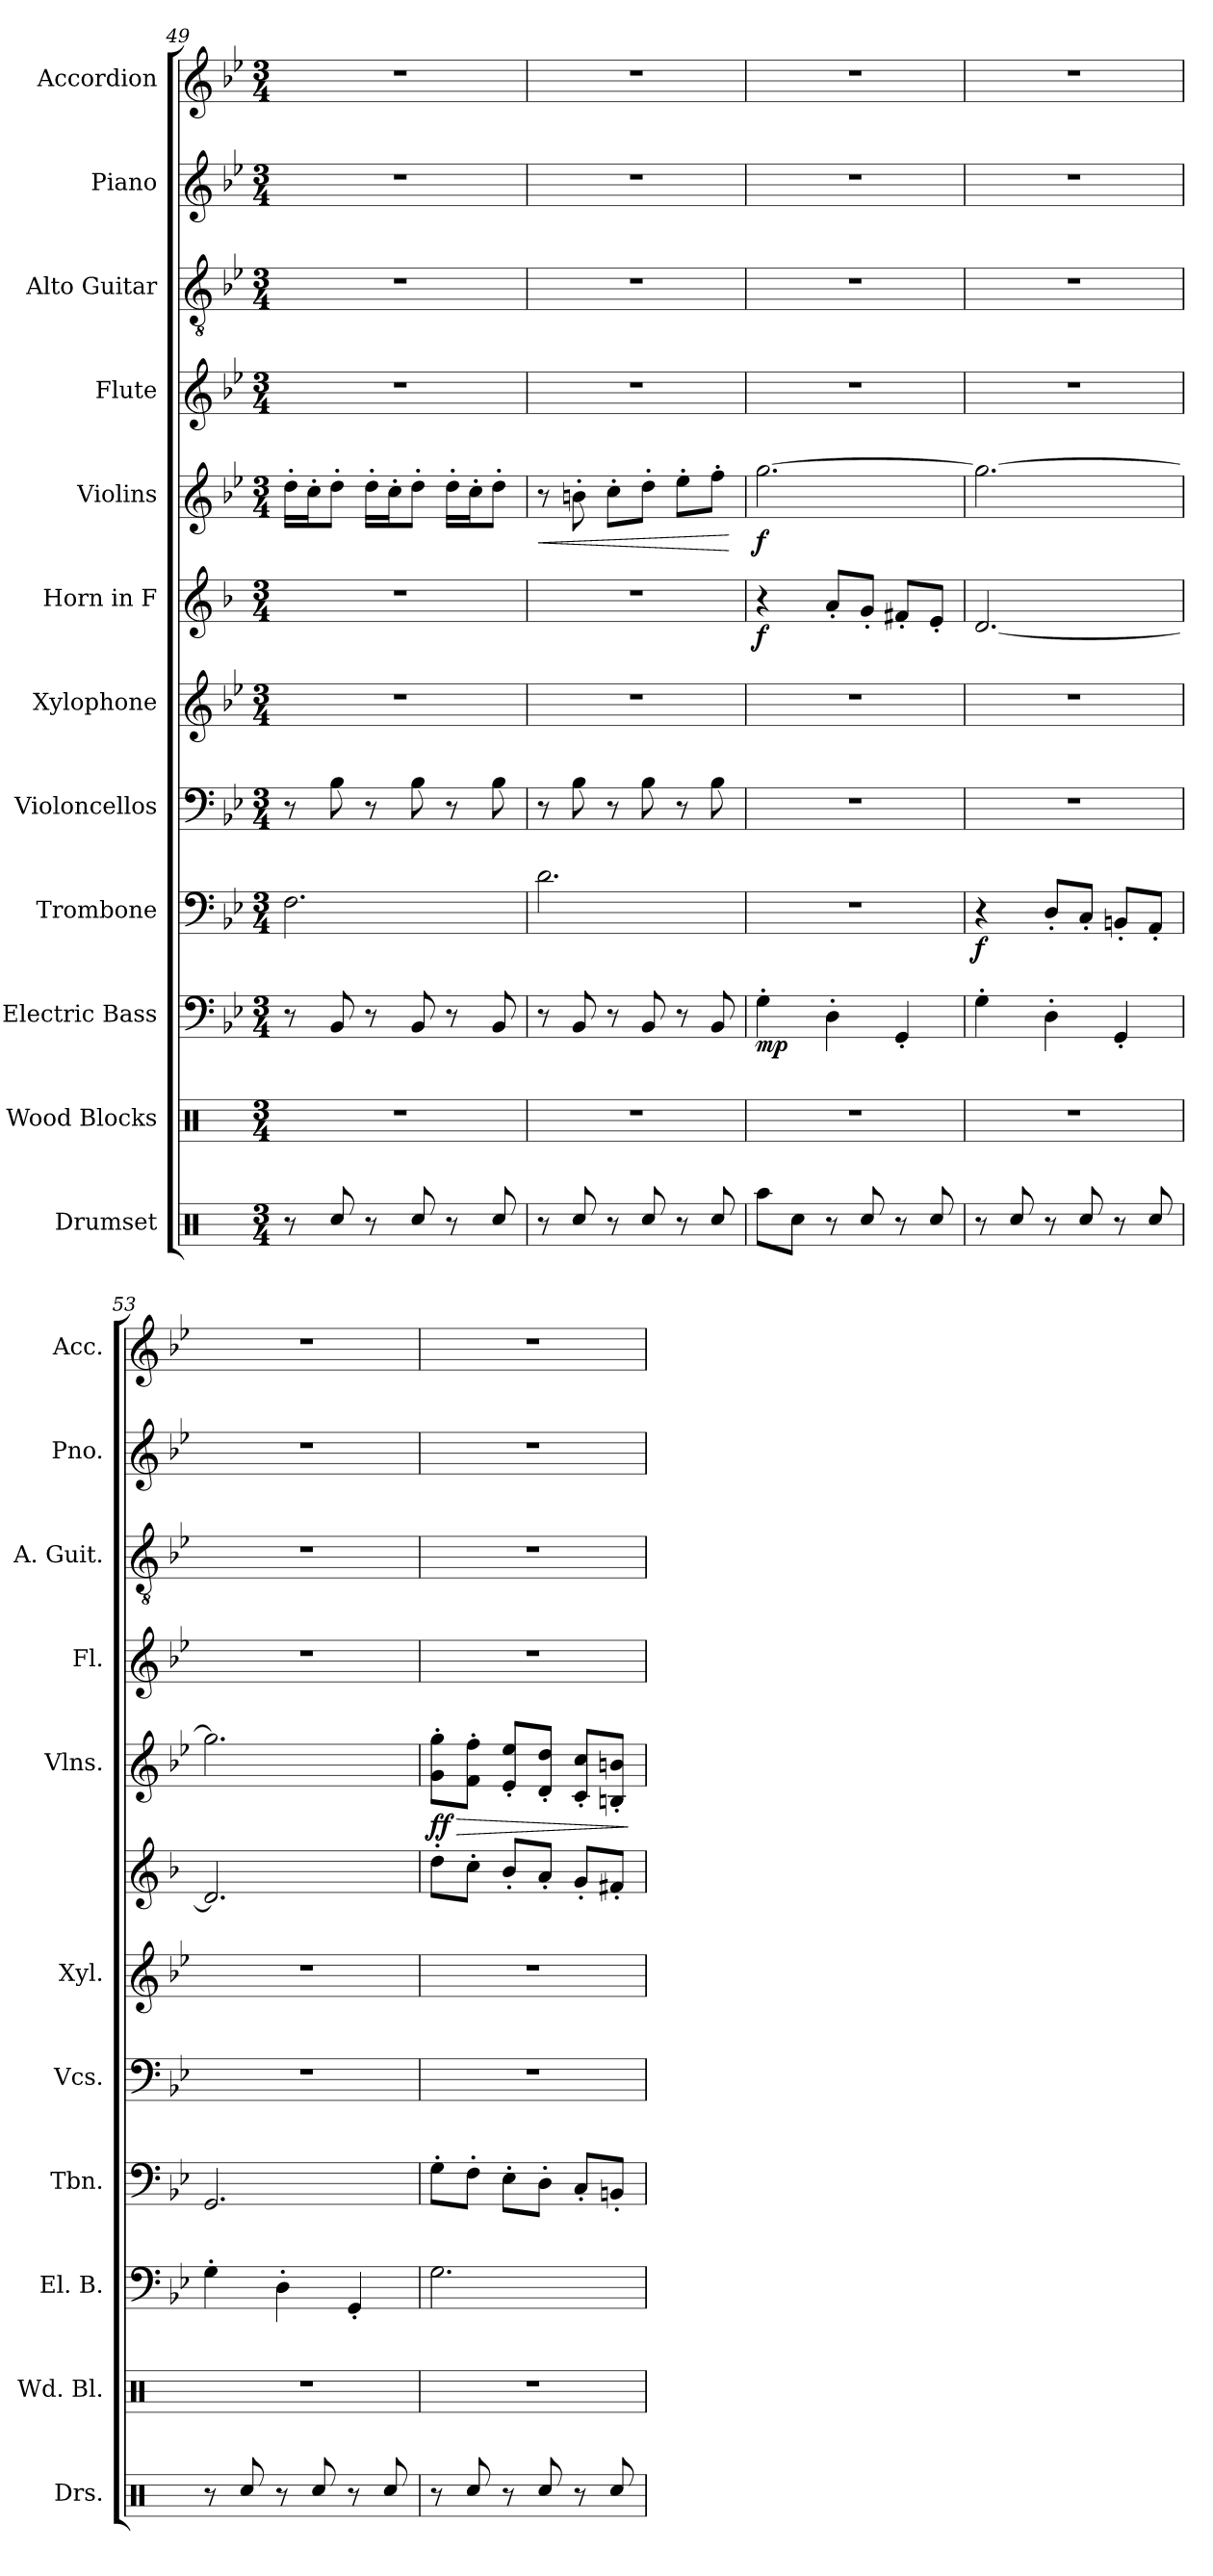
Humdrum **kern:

**kern	**kern	**kern	**dynam	**kern	**dynam	**kern	**kern	**kern	**dynam	**kern	**dynam	**kern	**kern	**kern	**kern
*part12	*part11	*part10	*part10	*part9	*part9	*part8	*part7	*part6	*part6	*part5	*part5	*part4	*part3	*part2	*part1
*staff12	*staff11	*staff10	*staff10	*staff9	*staff9	*staff8	*staff7	*staff6	*staff6	*staff5	*staff5	*staff4	*staff3	*staff2	*staff1
*I"Drumset	*I"Wood Blocks	*I"Electric Bass	*	*I"Trombone	*	*I"Violoncellos	*I"Xylophone	*I"Horn in F	*	*I"Violins	*	*I"Flute	*I"Alto Guitar	*I"Piano	*I"Accordion
*I'Drs.	*I'Wd. Bl.	*I'El. B.	*	*I'Tbn.	*	*I'Vcs.	*I'Xyl.	*	*	*I'Vlns.	*	*I'Fl.	*I'A. Guit.	*I'Pno.	*I'Acc.
*clefX	*clefX	*clefF4	*	*clefF4	*	*clefF4	*clefG2	*clefG2	*	*clefG2	*	*clefG2	*clefGv2	*clefG2	*clefG2
*	*	*ITrd7c12	*	*	*	*	*ITrd-7c-12	*ITrd4c7	*	*	*	*	*	*	*
*k[]	*k[]	*k[b-e-]	*	*k[b-e-]	*	*k[b-e-]	*k[b-e-]	*k[b-e-]	*	*k[b-e-]	*	*k[b-e-]	*k[b-e-]	*k[b-e-]	*k[b-e-]
*M3/4	*M3/4	*M3/4	*	*M3/4	*	*M3/4	*M3/4	*M3/4	*	*M3/4	*	*M3/4	*M3/4	*M3/4	*M3/4
=49	=49	=49	=49	=49	=49	=49	=49	=49	=49	=49	=49	=49	=49	=49	=49
8r	2.r	8r	.	2.F\	.	8r	2.r	2.r	.	16dd'\LL	.	2.r	2.r	2.r	2.r
.	.	.	.	.	.	.	.	.	.	16cc'\J	.	.	.	.	.
8Rcc/	.	8BBB-/	.	.	.	8B-\	.	.	.	8dd'\J	.	.	.	.	.
8r	.	8r	.	.	.	8r	.	.	.	16dd'\LL	.	.	.	.	.
.	.	.	.	.	.	.	.	.	.	16cc'\J	.	.	.	.	.
8Rcc/	.	8BBB-/	.	.	.	8B-\	.	.	.	8dd'\J	.	.	.	.	.
8r	.	8r	.	.	.	8r	.	.	.	16dd'\LL	.	.	.	.	.
.	.	.	.	.	.	.	.	.	.	16cc'\J	.	.	.	.	.
8Rcc/	.	8BBB-/	.	.	.	8B-\	.	.	.	8dd'\J	.	.	.	.	.
=50	=50	=50	=50	=50	=50	=50	=50	=50	=50	=50	=50	=50	=50	=50	=50
!	!	!	!	!	!	!	!	!	!	!	!LO:HP:b	!	!	!	!
8r	2.r	8r	.	2.d\	.	8r	2.r	2.r	.	8r	<	2.r	2.r	2.r	2.r
8Rcc/	.	8BBB-/	.	.	.	8B-\	.	.	.	8bn'\	.	.	.	.	.
8r	.	8r	.	.	.	8r	.	.	.	8cc'\L	.	.	.	.	.
8Rcc/	.	8BBB-/	.	.	.	8B-\	.	.	.	8dd'\J	.	.	.	.	.
8r	.	8r	.	.	.	8r	.	.	.	8ee-'\L	.	.	.	.	.
8Rcc/	.	8BBB-/	.	.	.	8B-\	.	.	.	8ff'\J	.	.	.	.	.
.	.	.	.	.	.	.	.	.	.	.	[	.	.	.	.
!!LO:PB:g=z
=51	=51	=51	=51	=51	=51	=51	=51	=51	=51	=51	=51	=51	=51	=51	=51
!	!	!	!LO:DY:b	!	!	!	!	!	!LO:DY:b	!	!LO:DY:b	!	!	!	!
8Raa\L	2.r	4GG'\	mp	2.r	.	2.r	2.r	4r	f	[2.gg\	f	2.r	2.r	2.r	2.r
8Rcc\J	.	.	.	.	.	.	.	.	.	.	.	.	.	.	.
8r	.	4DD'\	.	.	.	.	.	8d'/L	.	.	.	.	.	.	.
8Rcc/	.	.	.	.	.	.	.	8c'/J	.	.	.	.	.	.	.
8r	.	4GGG'/	.	.	.	.	.	8Bn'/L	.	.	.	.	.	.	.
8Rcc/	.	.	.	.	.	.	.	8A'/J	.	.	.	.	.	.	.
=52	=52	=52	=52	=52	=52	=52	=52	=52	=52	=52	=52	=52	=52	=52	=52
!	!	!	!	!	!LO:DY:b	!	!	!	!	!	!	!	!	!	!
8r	2.r	4GG'\	.	4r	f	2.r	2.r	[2.G/	.	2.gg\_	.	2.r	2.r	2.r	2.r
8Rcc/	.	.	.	.	.	.	.	.	.	.	.	.	.	.	.
8r	.	4DD'\	.	8D'/L	.	.	.	.	.	.	.	.	.	.	.
8Rcc/	.	.	.	8C'/J	.	.	.	.	.	.	.	.	.	.	.
8r	.	4GGG'/	.	8BBn'/L	.	.	.	.	.	.	.	.	.	.	.
8Rcc/	.	.	.	8AA'/J	.	.	.	.	.	.	.	.	.	.	.
=53	=53	=53	=53	=53	=53	=53	=53	=53	=53	=53	=53	=53	=53	=53	=53
8r	2.r	4GG'\	.	2.GG/	.	2.r	2.r	2.G/]	.	2.gg\]	.	2.r	2.r	2.r	2.r
8Rcc/	.	.	.	.	.	.	.	.	.	.	.	.	.	.	.
8r	.	4DD'\	.	.	.	.	.	.	.	.	.	.	.	.	.
8Rcc/	.	.	.	.	.	.	.	.	.	.	.	.	.	.	.
8r	.	4GGG'/	.	.	.	.	.	.	.	.	.	.	.	.	.
8Rcc/	.	.	.	.	.	.	.	.	.	.	.	.	.	.	.
=54	=54	=54	=54	=54	=54	=54	=54	=54	=54	=54	=54	=54	=54	=54	=54
!	!	!	!	!	!	!	!	!	!	!	!LO:HP:b	!	!	!	!
!	!	!	!	!	!	!	!	!	!	!	!LO:DY:n=1:b	!	!	!	!
8r	2.r	2.GG\	.	8G'\L	.	2.r	2.r	8g'\L	.	8g\' 8gg\'L	> ff	2.r	2.r	2.r	2.r
8Rcc/	.	.	.	8F'\J	.	.	.	8f'\J	.	8f\' 8ff\'J	.	.	.	.	.
8r	.	.	.	8E-'\L	.	.	.	8e-'/L	.	8e-/' 8ee-/'L	.	.	.	.	.
8Rcc/	.	.	.	8D'\J	.	.	.	8d'/J	.	8d/' 8dd/'J	.	.	.	.	.
8r	.	.	.	8C'/L	.	.	.	8c'/L	.	8c/' 8cc/'L	.	.	.	.	.
8Rcc/	.	.	.	8BBn'/J	.	.	.	8Bn'/J	.	8Bn/' 8bn/'J	.	.	.	.	.
.	.	.	.	.	.	.	.	.	.	.	]	.	.	.	.
=	=	=	=	=	=	=	=	=	=	=	=	=	=	=	=
*-	*-	*-	*-	*-	*-	*-	*-	*-	*-	*-	*-	*-	*-	*-	*-
